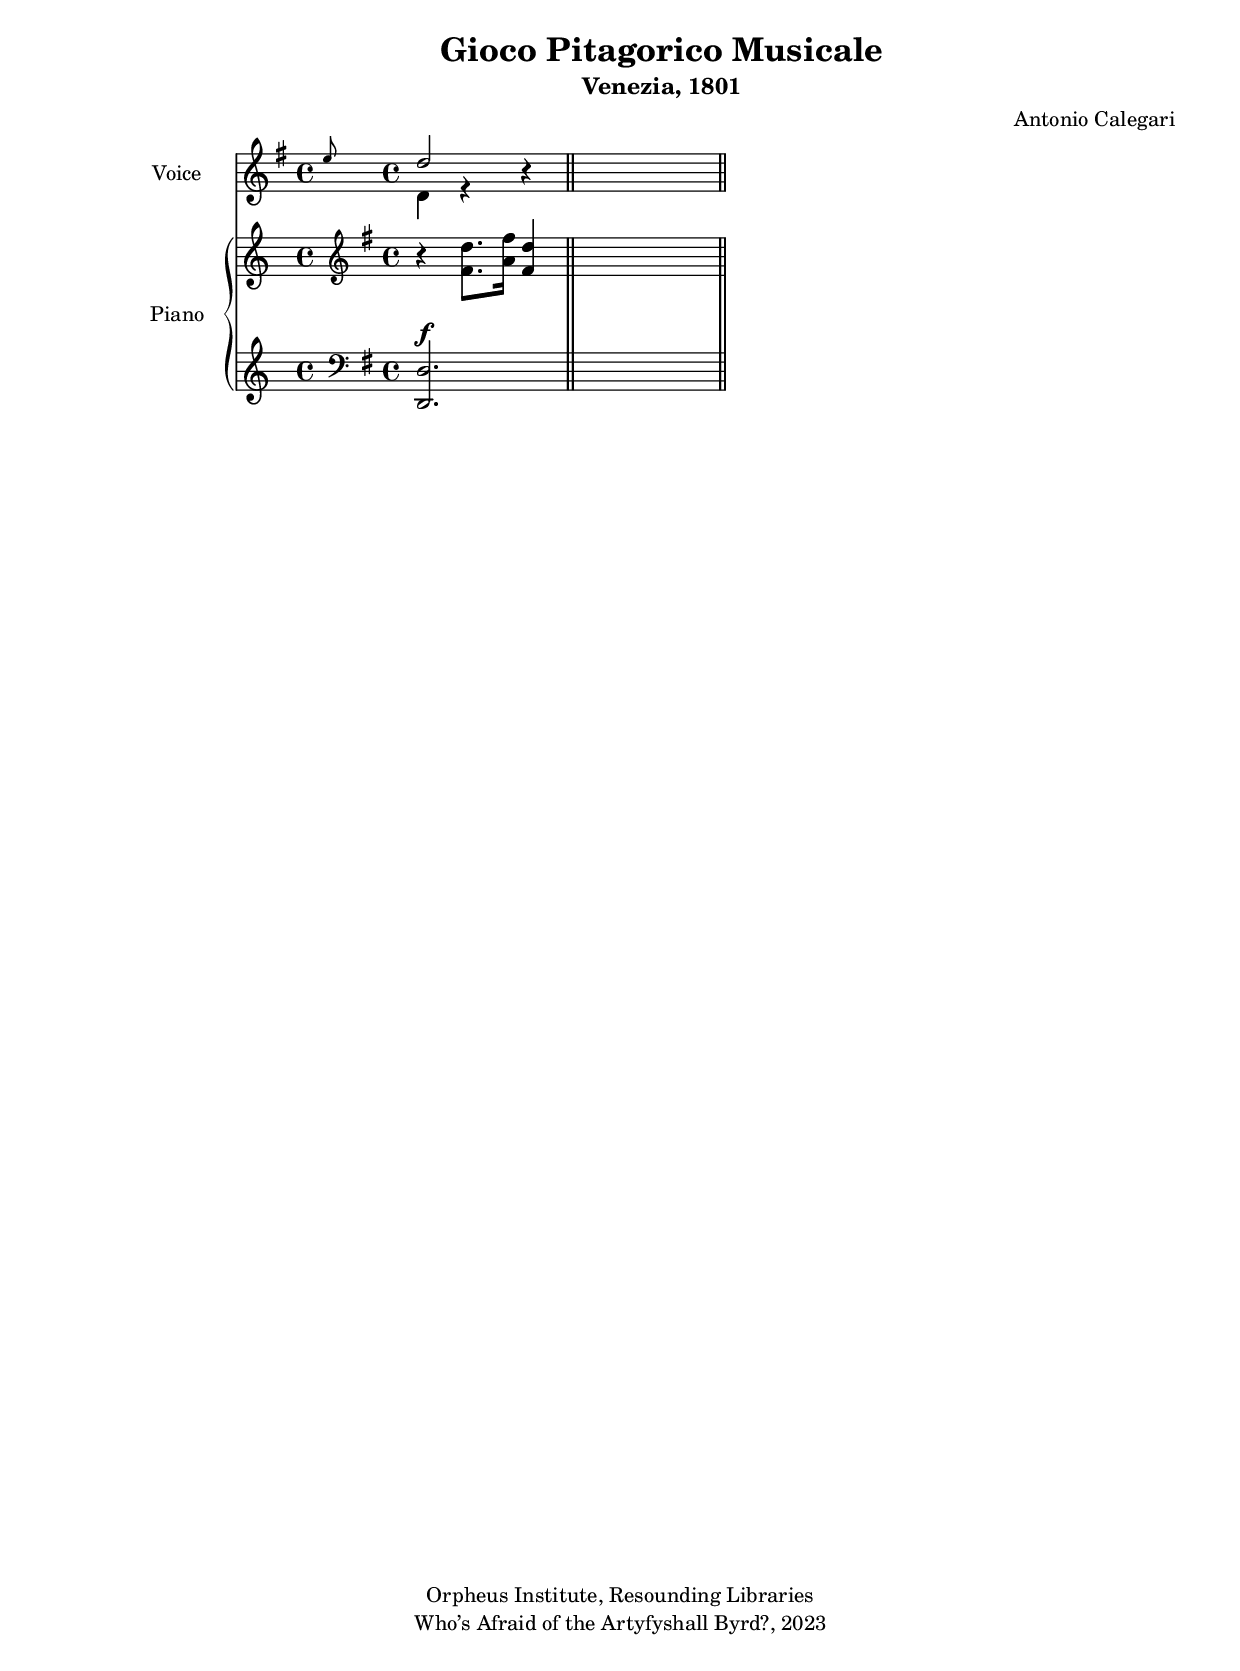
\include "paper_settings.ly"

\score{
 << 
    %Voice part
    \context Staff = "voice" \with { instrumentName = "Voice" }
    
    <<
    \set Staff.midiInstrument =#"voice oohs" {

    \include "voice_option.ly"
    \relative c''{
  <<{\grace{e8} d2 } \\ {d,4 r } >> r s \bar"||"
}

    
    }  
    
    >>  
    
    %Piano part
    \context PianoStaff \with { instrumentName = "Piano"}
    <<
       \context Staff = "rh" {
         \include "voice_option.ly"
         \relative c'{
  r4 <fs d'>8. [<a fs'>16] <fs d'>4 s \bar"||"
}

         
        }
        
        \context Staff = "lh" {
        \include "bassline_option.ly"
        \relative c{
  <d, d'>2.^\f \bar"||" s4 
}

          
        }
        
    >>
    

  
 >> 
\include "layout_settings.ly"
 
}
    